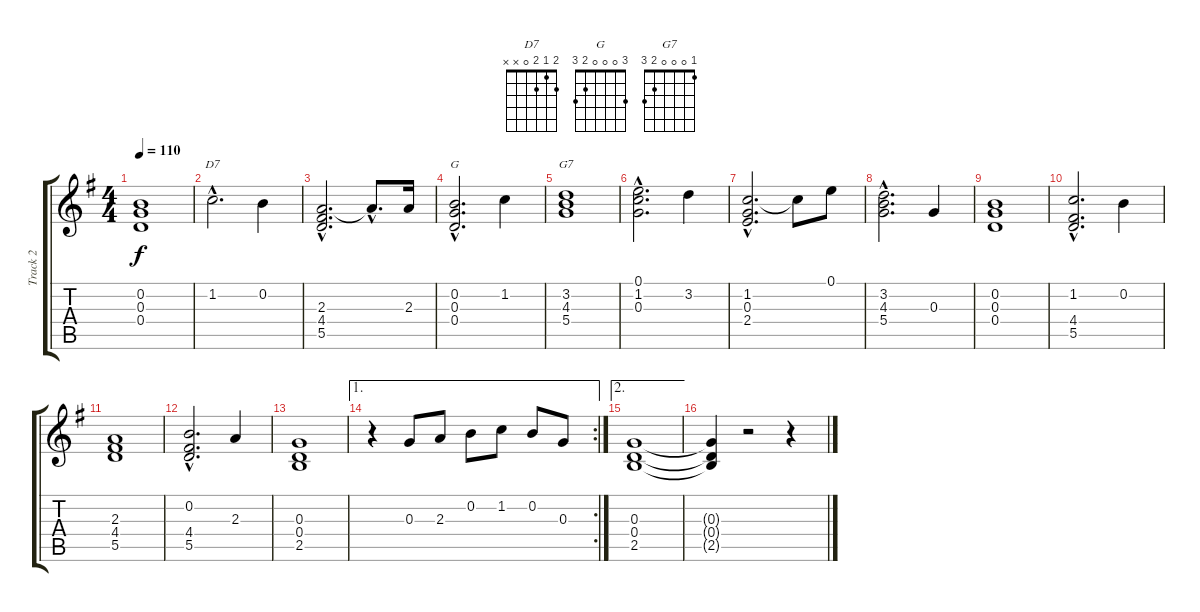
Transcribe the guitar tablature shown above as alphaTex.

\track ("Track 2" "Track 2") {instrument acousticguitarsteel}
\staff {score tabs}
\tuning (E4 B3 G3 D3 A2 E2) {hide}
\chord ("D7" 2 1 2 0 x x)
\chord ("G" 3 0 0 0 2 3)
\chord ("G7" 1 0 0 0 2 3)
\ts (4 4)
\tempo 110
\clef g2
\ks g
(0.2 0.3 0.4).1{dy f} |
1.2{hac}.2{d ch "D7"} 0.2.4 |
(2.3{hac} 4.4{hac} 5.5{hac}).2{d} 2.3{hac t}.8{d} 2.3.16 |
(0.2{hac} 0.3{hac} 0.4{hac}).2{d ch "G"} 1.2.4 |
(3.2 4.3 5.4).1{ch "G7"} |
(0.1{hac} 1.2{hac} 0.3{hac}).2{d} 3.2.4 |
(1.2{hac} 0.3{hac} 2.4{hac}).2{d} 1.2{t}.8 0.1.8 |
(3.2{hac} 4.3{hac} 5.4{hac}).2{d} 0.3.4 |
(0.2 0.3 0.4).1 |
(1.2{hac} 4.4{hac} 5.5{hac}).2{d} 0.2.4 |
(2.3 4.4 5.5).1 |
(0.2{hac} 4.4{hac} 5.5{hac}).2{d} 2.3.4 |
(0.3 0.4 2.5).1 |
\ae 1
\rc 2
r.4 0.3.8 2.3.8 0.2.8 1.2.8 0.2.8 0.3.8 |
\ae 2
(0.3 0.4 2.5).1 |
(0.3{t} 0.4{t} 2.5{t}).4 r.2 r.4
